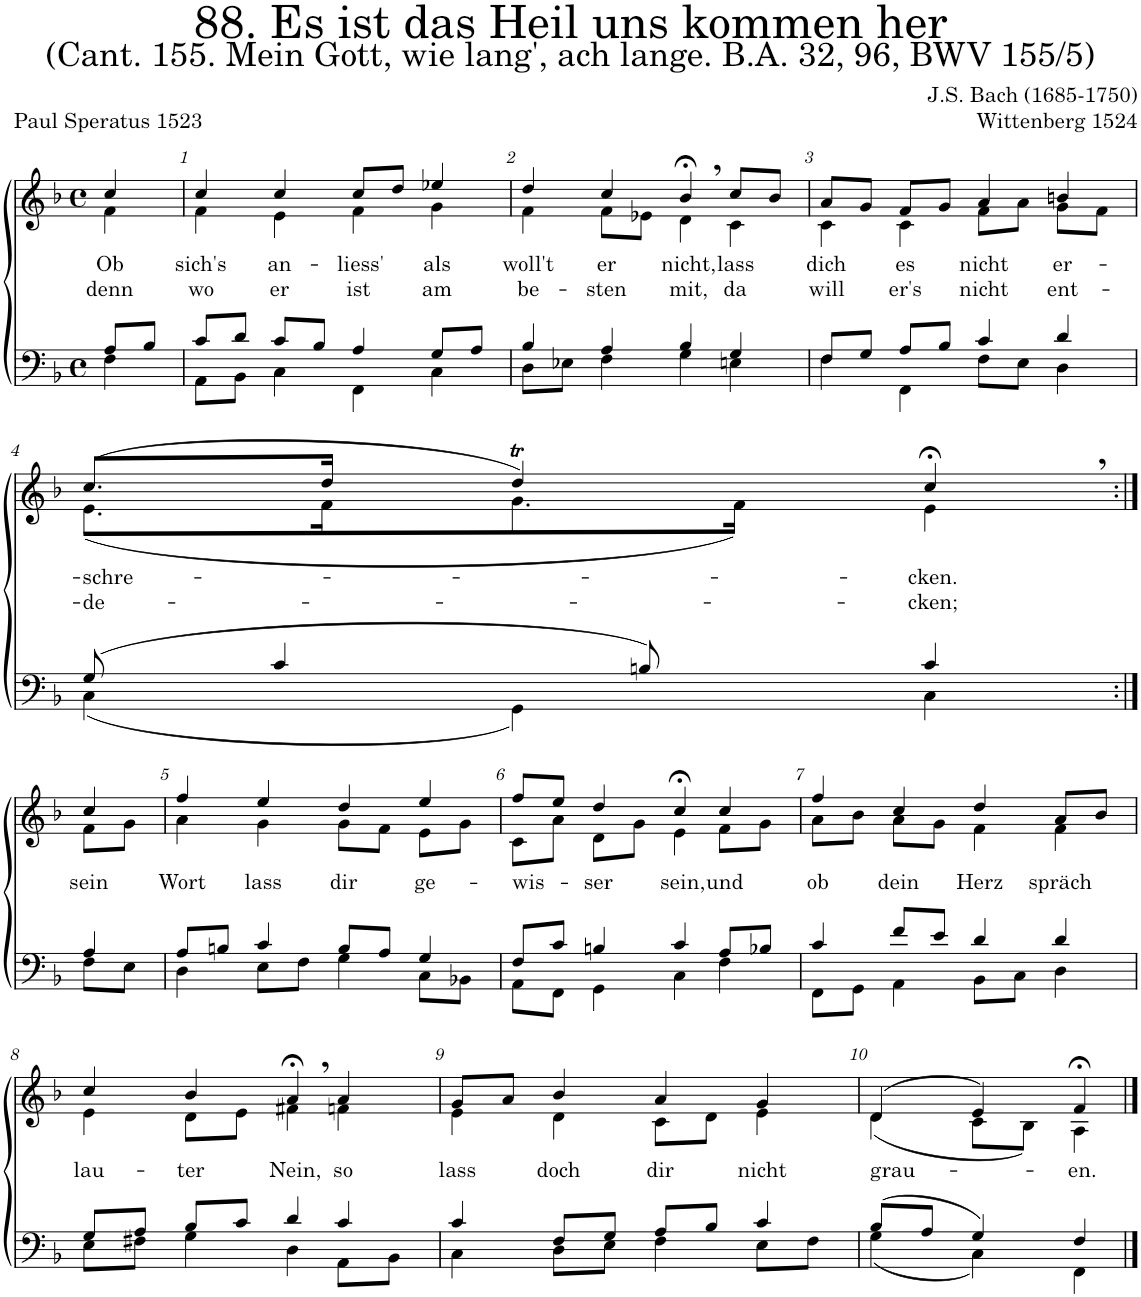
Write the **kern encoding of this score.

**kern	**kern	**text	**text
*part2	*part1	*part1	*part1
*staff2	*staff1	*staff1	*staff1
*I"Tenor/Bass	*I"Soprano/Alto	*	*
*clefF4	*clefG2	*	*
*k[b-]	*k[b-]	*	*
*M4/4	*M4/4	*	*
*met(c)	*met(c)	*	*
=	=	=	=
*^	*	*	*
!	!	!	!LO:LY:b	!LO:LY:b
*	*	*^	*	*
8A/L	4F\	4cc/	4f\	Ob	denn
8B-;</J	.	.	.	.	.
=1	=1	=1	=1	=1	=1
!	!	!	!	!LO:LY:b	!LO:LY:b
8c/L	8AA\L	4cc;</	4f\	sich's	wo
8d/J	8BB-\J	.	.	.	.
!	!	!	!	!LO:LY:b	!LO:LY:b
8c/L	4C\	4cc/	4e\	an-	er
8B-/J	.	.	.	.	.
!	!	!	!	!LO:LY:b	!LO:LY:b
4A/	4FF\	8cc/L	4f\	-liess'	ist
.	.	8dd/J	.	.	.
!	!	!	!	!LO:LY:b	!LO:LY:b
8G/L	4C\	4ee-X/	4g\	als	am
8A/J	.	.	.	.	.
=2	=2	=2	=2	=2	=2
!	!	!	!	!LO:LY:b	!LO:LY:b
4B-/	8D\L	4dd;</	4f\	woll't	be-
.	8E-X\J	.	.	.	.
!	!	!	!	!LO:LY:b	!LO:LY:b
4A/	4F\	4cc/	8f\L	er	-sten
.	.	.	8e-X\J	.	.
!	!	!	!	!LO:LY:b	!LO:LY:b
4B-/	4G\	4b-;<,/	4d\	nicht,	mit,
!	!	!	!	!LO:LY:b	!LO:LY:b
4G/	4En\	8cc/L	4c\	lass	da
.	.	8b-/J	.	.	.
=3	=3	=3	=3	=3	=3
!	!	!	!	!LO:LY:b	!LO:LY:b
8F/L	4F\	8a;</L	4c\	dich	will
8G/J	.	8g/J	.	.	.
!	!	!	!	!LO:LY:b	!LO:LY:b
8A/L	4FF\	8f/L	4c\	es	er's
8B-/J	.	8g/J	.	.	.
!	!	!	!	!LO:LY:b	!LO:LY:b
4c/	8F\L	4a/	8f\L	nicht	nicht
.	8E\J	.	8a\J	.	.
!	!	!	!	!LO:LY:b	!LO:LY:b
4d/	4D\	4bn/	8g\L	er-	ent-
.	.	.	8f\J	.	.
!!LO:LB:g=z	!!
=4	=4	=4	=4	=4	=4
!	!	!	!	!LO:LY:b	!LO:LY:b
(8G/	(4C\	(8.cc;</L	(8.e\L	schre-	-de-
4c/	.	.	.	.	.
.	.	16dd/Jk	16f\K	.	.
.	4GG\)	4ddT/)	8.g\	.	.
8Bn/)	.	.	.	.	.
.	.	.	16f\Jk)	.	.
!	!	!	!	!LO:LY:b	!LO:LY:b
4c/	4C\	4cc;<,/	4e\	-cken.	-cken;
!!LO:LB:g=z	!!
=4X1:|!	=4X1:|!	=4X1:|!	=4X1:|!	=4X1:|!	=4X1:|!
!	!	!	!	!LO:LY:b	!
4A/	8F\L	4cc/	8f\L	sein	.
.	8E\J	.	8g\J	.	.
=5	=5	=5	=5	=5	=5
!	!	!	!	!LO:LY:b	!
8A/L	4D\	4ff/	4a\	Wort	.
8Bn/J	.	.	.	.	.
!	!	!	!	!LO:LY:b	!
4c/	8E\L	4ee/	4g\	lass	.
.	8F\J	.	.	.	.
!	!	!	!	!LO:LY:b	!
8B/L	4G\	4dd/	8g\L	dir	.
8A/J	.	.	8f\J	.	.
!	!	!	!	!LO:LY:b	!
4G/	8C\L	4ee/	8e\L	ge-	.
.	8BB-X\J	.	8g\J	.	.
=6	=6	=6	=6	=6	=6
!	!	!	!	!LO:LY:b	!
8F/L	8AA\L	8ff/L	8c\L	-wis-	.
8c/J	8FF\J	8ee/J	8a\J	.	.
!	!	!	!	!LO:LY:b	!
4Bn/	4GG\	4dd/	8d\L	-ser	.
.	.	.	8g\J	.	.
!	!	!	!	!LO:LY:b	!
4c/	4C\	4cc;<,/	4e\	sein,	.
!	!	!	!	!LO:LY:b	!
8A/L	4F\	4cc/	8f\L	und	.
8B-X/J	.	.	8g\J	.	.
=7	=7	=7	=7	=7	=7
!	!	!	!	!LO:LY:b	!
4c/	8FF\L	4ff/	8a\L	ob	.
.	8GG\J	.	8b-\J	.	.
!	!	!	!	!LO:LY:b	!
8f/L	4AA\	4cc/	8a\L	dein	.
8e/J	.	.	8g\J	.	.
!	!	!	!	!LO:LY:b	!
4d/	8BB-\L	4dd/	4f\	Herz	.
.	8C\J	.	.	.	.
!	!	!	!	!LO:LY:b	!
4d/	4D\	8a/L	4f\	spräch	.
.	.	8b-/J	.	.	.
!!LO:LB:g=z	!!
=8	=8	=8	=8	=8	=8
!	!	!	!	!LO:LY:b	!
8G/L	8E\L	4cc/	4e\	lau-	.
8A/J	8F#X\J	.	.	.	.
!	!	!	!	!LO:LY:b	!
8B-/L	4G\	4b-/	8d\L	-ter	.
8c/J	.	.	8e\J	.	.
!	!	!	!	!LO:LY:b	!
4d/	4D\	4a;<,/	4f#X\	Nein,	.
!	!	!	!	!LO:LY:b	!
4c/	8AA\L	4a/	4fn\	so	.
.	8BB-\J	.	.	.	.
=9	=9	=9	=9	=9	=9
!	!	!	!	!LO:LY:b	!
4c/	4C\	8g;</L	4e\	lass	.
.	.	8a/J	.	.	.
!	!	!	!	!LO:LY:b	!
8F/L	8D\L	4b-/	4d\	doch	.
8G/J	8E\J	.	.	.	.
!	!	!	!	!LO:LY:b	!
8A/L	4F\	4a/	8c\L	dir	.
8B-/J	.	.	8d\J	.	.
!	!	!	!	!LO:LY:b	!
4c/	8E\L	4g/	4e\	nicht	.
.	8F\J	.	.	.	.
=10	=10	=10	=10	=10	=10
!	!	!	!	!LO:LY:b	!
(8B-/L	(4G\	(4d;</	(4d\	grau-	.
8A/J	.	.	.	.	.
4G/)	4C\)	4e/)	8c\L	.	.
.	.	.	8B-\J)	.	.
!	!	!	!	!LO:LY:b	!
4F/	4FF\	4f;</	4A\	-en.	.
*v	*v	*	*	*	*
*	*v	*v	*	*
==	==	==	==
*-	*-	*-	*-
